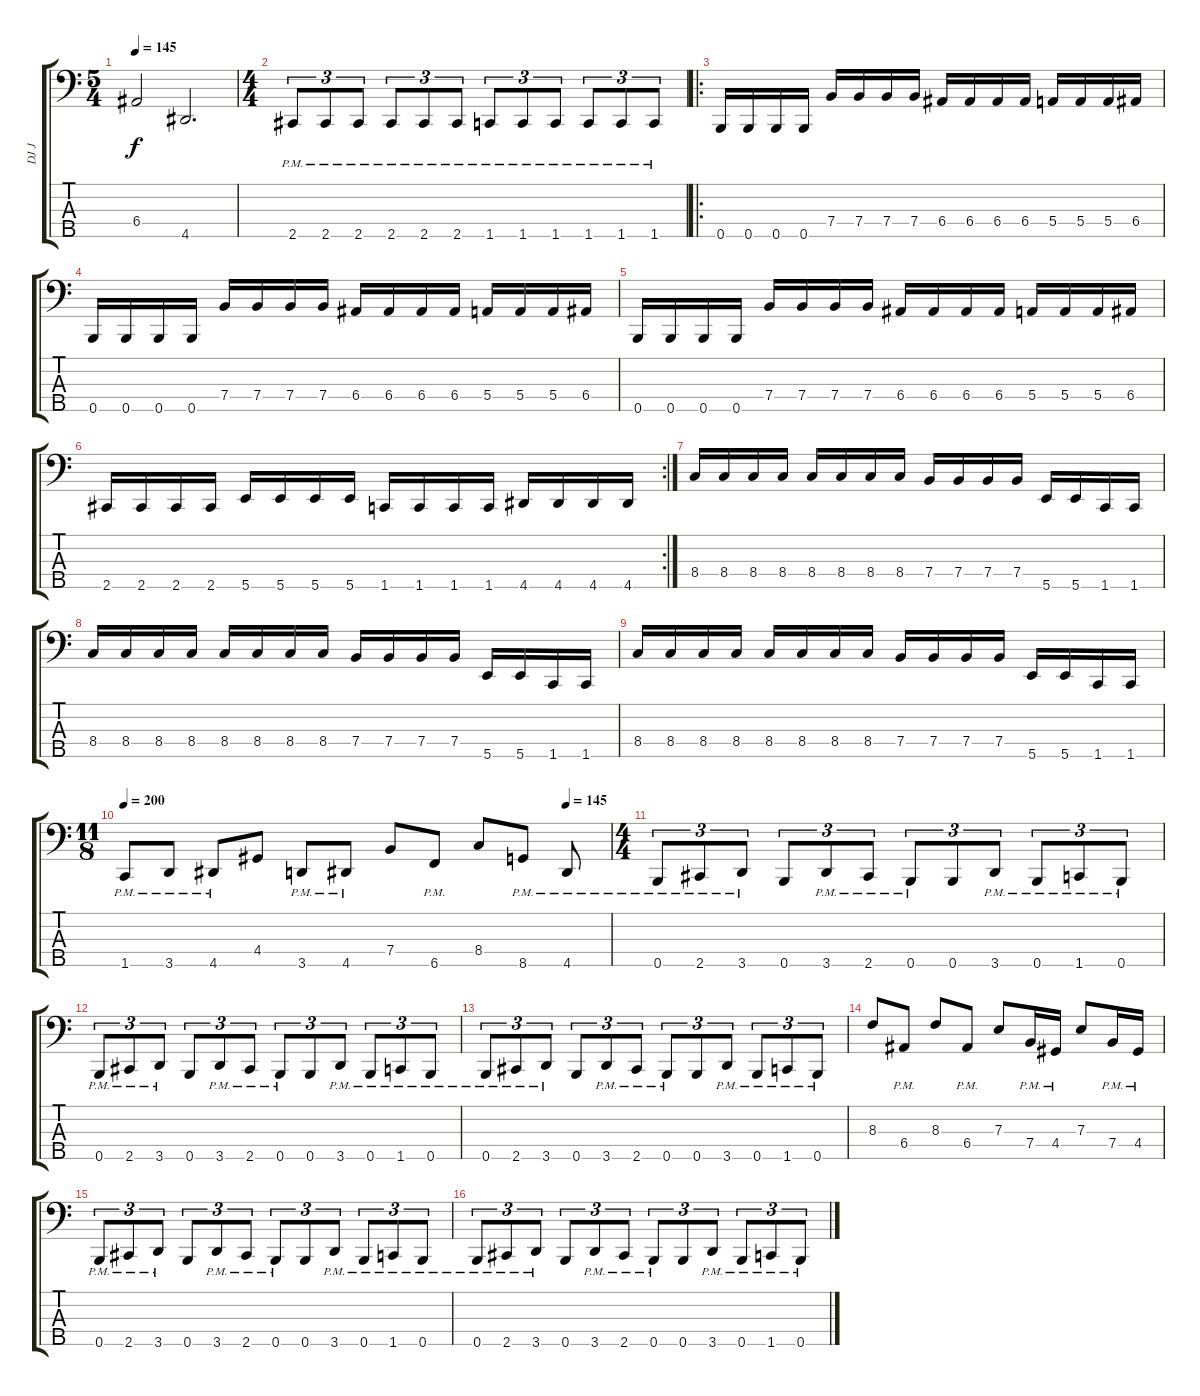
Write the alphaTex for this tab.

\track ("DJ J" "DJ J") {instrument electricbassfinger}
\staff {score tabs}
\tuning (G2 D2 A1 E1 B0) {hide}
\ts (5 4)
\tempo 145
\clef f4
\ks c
6.4.2{dy f} 4.5.2{d} |
\ts (4 4)
2.5{pm}.8{tu (3 2)} 2.5{pm}.8{tu (3 2)} 2.5{pm}.8{tu (3 2)} 2.5{pm}.8{tu (3 2)} 2.5{pm}.8{tu (3 2)} 2.5{pm}.8{tu (3 2)} 1.5{pm}.8{tu (3 2)} 1.5{pm}.8{tu (3 2)} 1.5{pm}.8{tu (3 2)} 1.5{pm}.8{tu (3 2)} 1.5{pm}.8{tu (3 2)} 1.5{pm}.8{tu (3 2)} |
\ro
0.5.16 0.5.16 0.5.16 0.5.16 7.4.16 7.4.16 7.4.16 7.4.16 6.4.16 6.4.16 6.4.16 6.4.16 5.4.16 5.4.16 5.4.16 6.4.16 |
0.5.16 0.5.16 0.5.16 0.5.16 7.4.16 7.4.16 7.4.16 7.4.16 6.4.16 6.4.16 6.4.16 6.4.16 5.4.16 5.4.16 5.4.16 6.4.16 |
0.5.16 0.5.16 0.5.16 0.5.16 7.4.16 7.4.16 7.4.16 7.4.16 6.4.16 6.4.16 6.4.16 6.4.16 5.4.16 5.4.16 5.4.16 6.4.16 |
\rc 2
2.5.16 2.5.16 2.5.16 2.5.16 5.5.16 5.5.16 5.5.16 5.5.16 1.5.16 1.5.16 1.5.16 1.5.16 4.5.16 4.5.16 4.5.16 4.5.16 |
8.4.16 8.4.16 8.4.16 8.4.16 8.4.16 8.4.16 8.4.16 8.4.16 7.4.16 7.4.16 7.4.16 7.4.16 5.5.16 5.5.16 1.5.16 1.5.16 |
8.4.16 8.4.16 8.4.16 8.4.16 8.4.16 8.4.16 8.4.16 8.4.16 7.4.16 7.4.16 7.4.16 7.4.16 5.5.16 5.5.16 1.5.16 1.5.16 |
8.4.16 8.4.16 8.4.16 8.4.16 8.4.16 8.4.16 8.4.16 8.4.16 7.4.16 7.4.16 7.4.16 7.4.16 5.5.16 5.5.16 1.5.16 1.5.16 |
\ts (11 8)
\tempo 200
\tempo (145 0.9090909090909091)
1.5{pm}.8 3.5{pm}.8 4.5{pm}.8 4.4.8 3.5{pm}.8 4.5{pm}.8 7.4.8 6.5{pm}.8 8.4.8 8.5{pm}.8 4.5{pm}.8 |
\ts (4 4)
0.5{pm}.8{tu (3 2)} 2.5{pm}.8{tu (3 2)} 3.5{pm}.8{tu (3 2)} 0.5.8{tu (3 2)} 3.5{pm}.8{tu (3 2)} 2.5{pm}.8{tu (3 2)} 0.5{pm}.8{tu (3 2)} 0.5.8{tu (3 2)} 3.5{pm}.8{tu (3 2)} 0.5{pm}.8{tu (3 2)} 1.5{pm}.8{tu (3 2)} 0.5{pm}.8{tu (3 2)} |
0.5{pm}.8{tu (3 2)} 2.5{pm}.8{tu (3 2)} 3.5{pm}.8{tu (3 2)} 0.5.8{tu (3 2)} 3.5{pm}.8{tu (3 2)} 2.5{pm}.8{tu (3 2)} 0.5{pm}.8{tu (3 2)} 0.5.8{tu (3 2)} 3.5{pm}.8{tu (3 2)} 0.5{pm}.8{tu (3 2)} 1.5{pm}.8{tu (3 2)} 0.5{pm}.8{tu (3 2)} |
0.5{pm}.8{tu (3 2)} 2.5{pm}.8{tu (3 2)} 3.5{pm}.8{tu (3 2)} 0.5.8{tu (3 2)} 3.5{pm}.8{tu (3 2)} 2.5{pm}.8{tu (3 2)} 0.5{pm}.8{tu (3 2)} 0.5.8{tu (3 2)} 3.5{pm}.8{tu (3 2)} 0.5{pm}.8{tu (3 2)} 1.5{pm}.8{tu (3 2)} 0.5{pm}.8{tu (3 2)} |
8.3.8 6.4{pm}.8 8.3.8 6.4{pm}.8 7.3.8 7.4{pm}.16 4.4{pm}.16 7.3.8 7.4{pm}.16 4.4{pm}.16 |
0.5{pm}.8{tu (3 2)} 2.5{pm}.8{tu (3 2)} 3.5{pm}.8{tu (3 2)} 0.5.8{tu (3 2)} 3.5{pm}.8{tu (3 2)} 2.5{pm}.8{tu (3 2)} 0.5{pm}.8{tu (3 2)} 0.5.8{tu (3 2)} 3.5{pm}.8{tu (3 2)} 0.5{pm}.8{tu (3 2)} 1.5{pm}.8{tu (3 2)} 0.5{pm}.8{tu (3 2)} |
0.5{pm}.8{tu (3 2)} 2.5{pm}.8{tu (3 2)} 3.5{pm}.8{tu (3 2)} 0.5.8{tu (3 2)} 3.5{pm}.8{tu (3 2)} 2.5{pm}.8{tu (3 2)} 0.5{pm}.8{tu (3 2)} 0.5.8{tu (3 2)} 3.5{pm}.8{tu (3 2)} 0.5{pm}.8{tu (3 2)} 1.5{pm}.8{tu (3 2)} 0.5{pm}.8{tu (3 2)}
